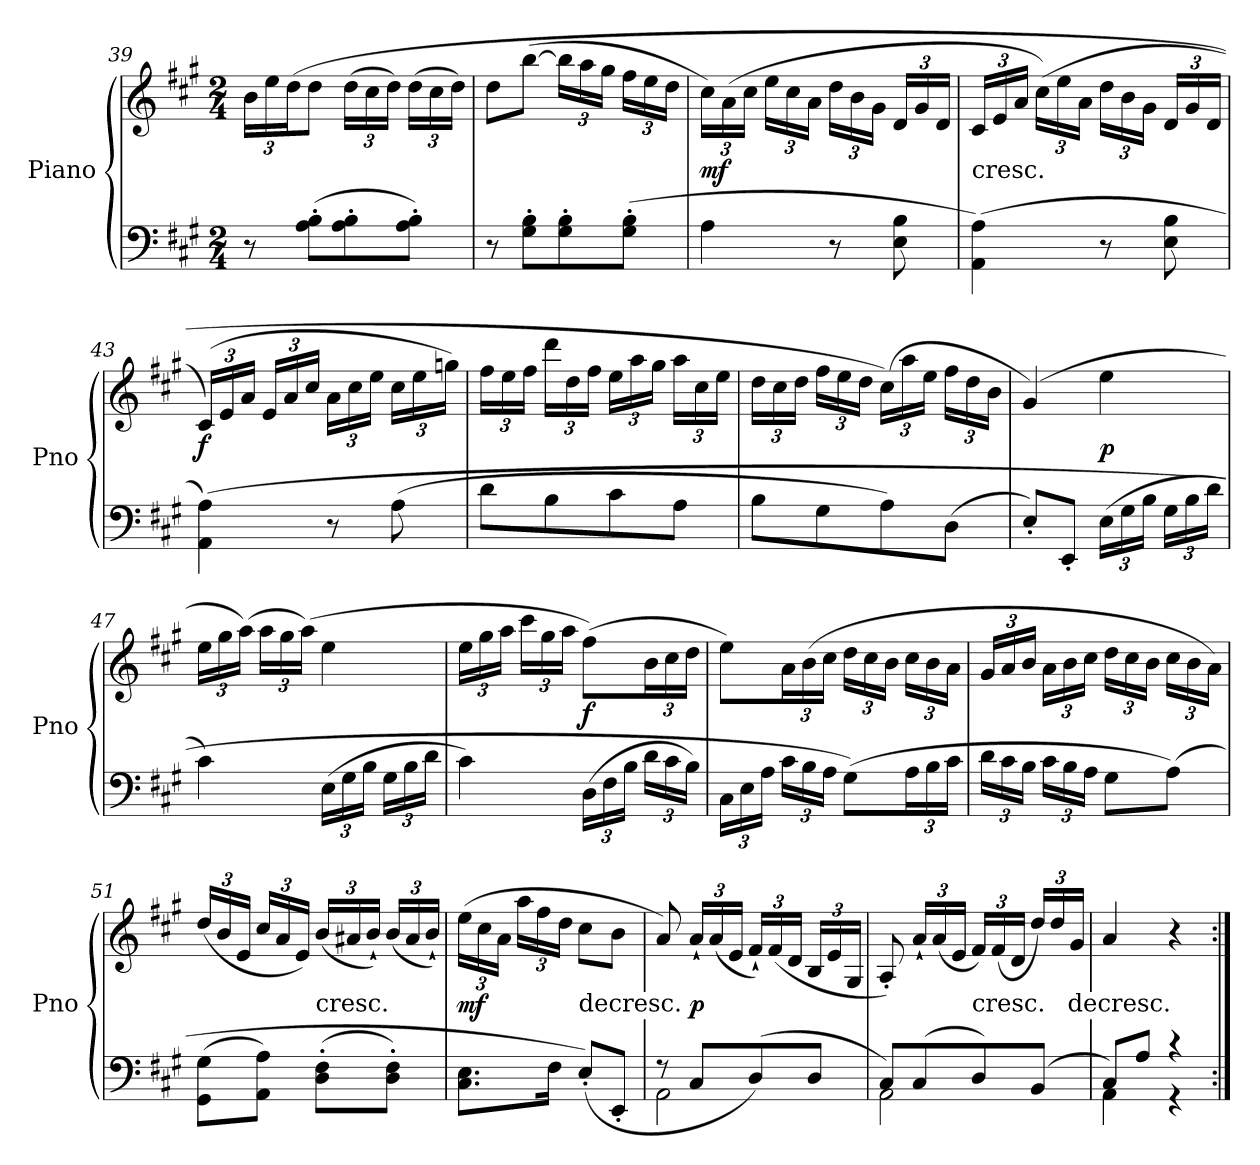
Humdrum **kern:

**kern	**kern	**dynam
*part1	*part1	*part1
*staff2	*staff1	*staff1/2
*I"Piano	*	*
*I'Pno	*	*
*clefF4	*clefG2	*
*k[f#c#g#]	*k[f#c#g#]	*
*A:	*A:	*
*M2/4	*M2/4	*
=39	=39	=39
8r	24b\LL	.
.	24ee\	.
.	(24dd\J	.
(8A'\ 8B'\L	8dd\J	.
8A'\ 8B'\	(24dd\LL	.
.	24cc#\	.
.	24dd\JJ)	.
8A'\ 8B'\J)	(24dd\LL	.
.	24cc#\	.
.	24dd\JJ)	.
=40	=40	=40
8r	8dd\L	.
8G#'\ 8B'\L	([8bb\J	.
8G#'\ 8B'\	24bb\LL]	.
.	24aa\	.
.	24gg#\JJ	.
(8G#'\ 8B'\J	24ff#\LL	.
.	24ee\	.
.	24dd\JJ	.
=41	=41	=41
4A\	24cc#\LL)	mf
.	(24a\	.
.	24cc#\JJ	.
.	24ee\LL	.
.	24cc#\	.
.	24a\JJ	.
8r	24dd\LL	.
.	24b\	.
.	24g#\JJ	.
8E\ 8B\	24d/LL	.
.	24g#/	.
.	24d/JJ	.
=42	=42	=42
!	!LO:TX:c:t=cresc.	!
(4AA\ 4A\)	24c#/LL	.
.	24e/	.
.	24a/JJ	.
.	(24cc#\LL)	.
.	24ee\	.
.	24a\JJ	.
8r	24dd\LL	.
.	24b\	.
.	24g#\JJ	.
8E\ 8B\	24d/LL	.
.	24g#/	.
.	24d/JJ	.
=43	=43	=43
(4AA\ 4A\)	(24c#/LL)	f
.	24e/	.
.	24a/JJ	.
.	24e/LL	.
.	24a/	.
.	24cc#/JJ	.
8r	24a\LL	.
.	24cc#\	.
.	24ee\JJ	.
(8A\	24cc#\LL	.
.	24ee\	.
.	24ggn\JJ)	.
=44	=44	=44
8d\L	24ff#\LL	.
.	24ee\	.
.	24ff#\JJ	.
8B\	24ddd\LL	.
.	24dd\	.
.	24ff#\JJ	.
8c#\	24ee\LL	.
.	24aa\	.
.	24gg#\JJ	.
8A\J	24aa\LL	.
.	24cc#\	.
.	24ee\JJ	.
=45	=45	=45
8B\L	24dd\LL	.
.	24cc#\	.
.	24dd\JJ	.
8G#\	24ff#\LL	.
.	24ee\	.
.	24dd\JJ	.
8A\)	(24cc#\LL)	.
.	24aa\	.
.	24ee\JJ	.
(8D\J	24ff#\LL	.
.	24dd\	.
.	24b\JJ	.
=46	=46	=46
8E'/L)	(4g#/)	.
8EE'/J	.	.
(24E\LL	4ee\	p
24G#\	.	.
24B\JJ	.	.
24G#\LL	.	.
24B\	.	.
24d\JJ	.	.
=47	=47	=47
4c#\)	24ee\LL	.
.	24gg#\	.
.	(24aa\JJ)	.
.	24aa\LL	.
.	24gg#\	.
.	(24aa\JJ)	.
(24E\LL	4ee\	.
24G#\	.	.
24B\JJ	.	.
24G#\LL	.	.
24B\	.	.
24d\JJ	.	.
=48	=48	=48
4c#\)	24ee\LL	.
.	24gg#\	.
.	24aa\JJ	.
.	24ccc#\LL	.
.	24gg#\	.
.	24aa\JJ	.
(24D\LL	(8ff#\L)	f
24F#\	.	.
24B\JJ	.	.
24d\LL	24b\L	.
24c#\	24cc#\	.
24B\JJ)	24dd\JJ	.
=49	=49	=49
24C#\LL	8ee\L)	.
24E\	.	.
24A\JJ	.	.
24c#\LL	24a\L	.
24B\	(24b\	.
24A\JJ	24cc#\JJ	.
(8G#\L)	24dd\LL	.
.	24cc#\	.
.	24b\JJ	.
24A\L	24cc#\LL	.
24B\	24b\	.
24c#\JJ	24a\JJ	.
=50	=50	=50
24d\LL	24g#/LL	.
24c#\	24a/	.
24B\JJ	24b/JJ	.
24c#\LL	24a\LL	.
24B\	24b\	.
24A\JJ	24cc#\JJ	.
8G#\L	24dd\LL	.
.	24cc#\	.
.	24b\JJ	.
(8A\J)	24cc#\LL	.
.	24b\	.
.	24a\JJ)	.
=51	=51	=51
(8GG#\ 8G#\L	(24dd/LL	.
.	24b/	.
.	24e/JJ	.
8AA\ 8A\J)	24cc#/LL	.
.	24a/	.
.	24e/JJ)	.
!	!LO:TX:c:t=cresc.	!
(8D'\ 8F#'\L	(24b/LL	.
.	24a#X/	.
.	24b`/JJ)	.
8D'\ 8F#'\J)	(24b/LL	.
.	24a#/	.
.	24b`/JJ)	.
=52	=52	=52
8.C#\ 8.E\L	(24ee\LL	mf
.	24cc#\	.
.	24a\JJ	.
.	24aa\LL	.
.	24ff#\	.
16F#\Jk	.	.
.	24dd\JJ	.
!	!LO:TX:c:t=decresc.	!
(8E'/L)	8cc#\L	.
8EE'/J	8b\J	.
=53	=53	=53
*^	*	*
8r	2AA\	8a/)	.
8C#/L	.	24a`/LL	p
.	.	(24a/	.
.	.	24e/JJ	.
(8D/)	.	24f#`/LL)	.
.	.	(24f#/	.
.	.	24d/JJ	.
8D/J	.	24B/LL	.
.	.	24e/	.
.	.	24G#/JJ	.
=54	=54	=54	=54
8C#/L)	2AA\	8A'/)	.
(8C#/	.	24a`/LL	.
.	.	(24a/	.
.	.	24e/JJ	.
!	!	!LO:TX:c:t=cresc.	!
8D/)	.	24f#/LL)	.
.	.	(24f#/	.
.	.	24d/JJ	.
(8BB/J	.	24dd/LL)	.
.	.	24dd/	.
!	!	!LO:TX:c:t=decresc.	!
.	.	24g#/JJ	.
=55	=55	=55	=55
8C#/L)	4AA\	4a/	.
8A/J	.	.	.
4r	4r	4r	.
*v	*v	*	*
=:|!	=:|!	=:|!
*-	*-	*-
